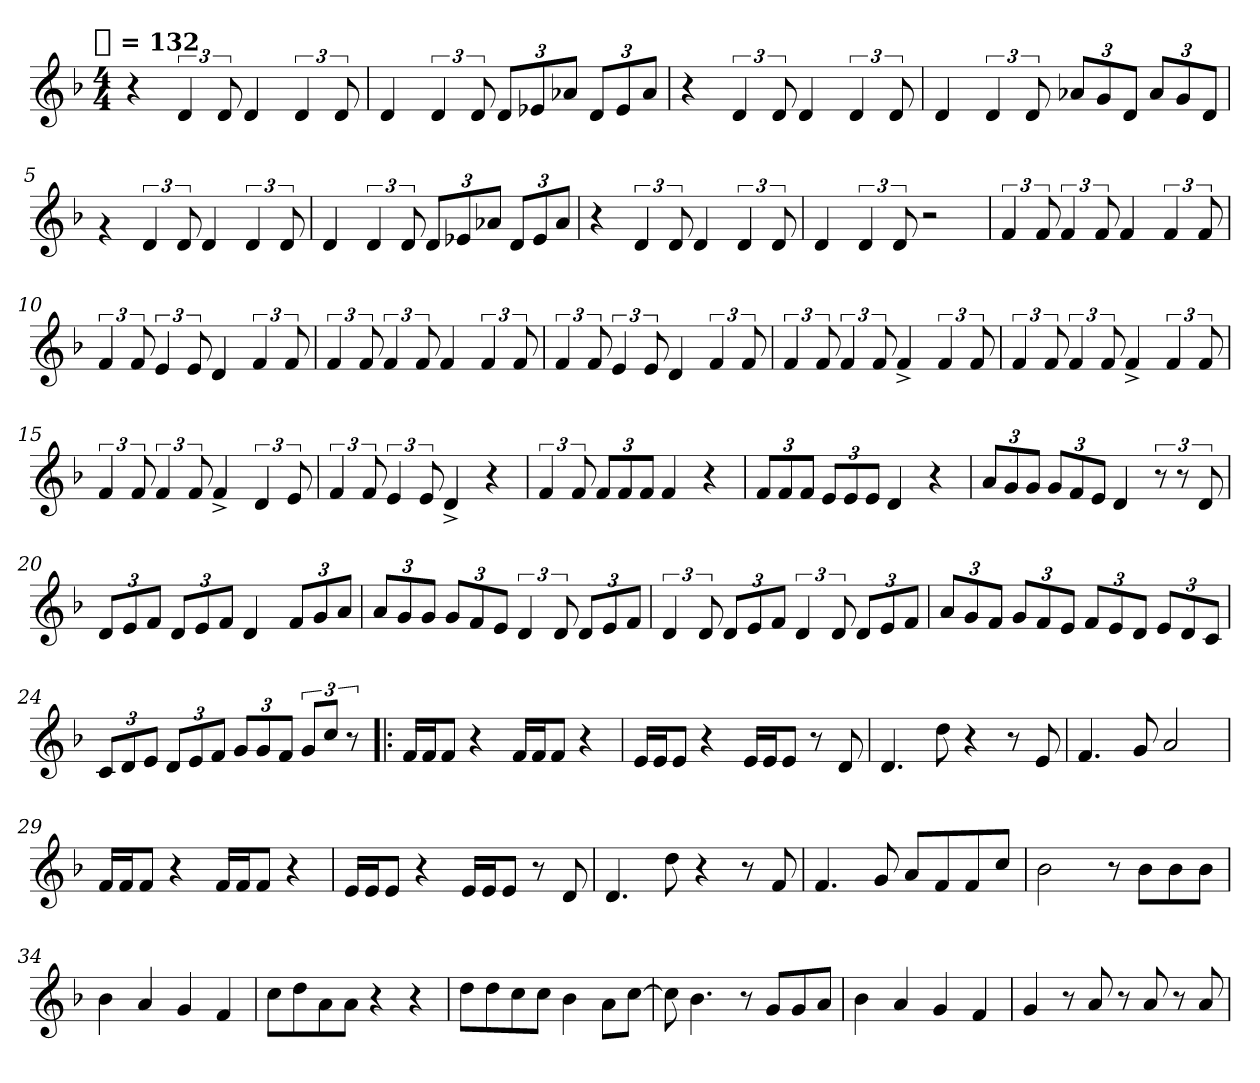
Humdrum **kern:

**kern
*part1
*staff1
*clefG2
*k[b-]
*F:
!!LO:TX:omd:t=[quarter] = 132
*M4/4
*MM132
=1
4r
6d
12d
4d
6d
12d
=2
4d
6d
12d
12dL
12e-X
12a-XJ
12dL
12e-
12a-J
=3
4r
6d
12d
4d
6d
12d
=4
4d
6d
12d
12a-XL
12g
12dJ
12a-L
12g
12dJ
=5
4rg
6d
12d
4d
6d
12d
=6
4d
6d
12d
12dL
12e-X
12a-XJ
12dL
12e-
12a-J
=7
4r
6d
12d
4d
6d
12d
=8
4d
6d
12d
2r
=9
6f
12f
6f
12f
4f
6f
12f
=10
6f
12f
6e
12e
4d
6f
12f
=11
6f
12f
6f
12f
4f
6f
12f
=12
6f
12f
6e
12e
4d
6f
12f
=13
6f
12f
6f
12f
4f^
6f
12f
=14
6f
12f
6f
12f
4f^
6f
12f
=15
6f
12f
6f
12f
4f^
6d
12e
=16
6f
12f
6e
12e
4d^
4r
=17
6f
12f
12fL
12f
12fJ
4f
4r
=18
12fL
12f
12fJ
12eL
12e
12eJ
4d
4r
=19
12aL
12g
12gJ
12gL
12f
12eJ
4d
12r
12r
12d
=20
12dL
12e
12fJ
12dL
12e
12fJ
4d
12fL
12g
12aJ
=21
12aL
12g
12gJ
12gL
12f
12eJ
6d
12d
12dL
12e
12fJ
=22
6d
12d
12dL
12e
12fJ
6d
12d
12dL
12e
12fJ
=23
12aL
12g
12fJ
12gL
12f
12eJ
12fL
12e
12dJ
12eL
12d
12cJ
=24
12cL
12d
12eJ
12dL
12e
12fJ
12gL
12g
12fJ
12gL
12ccJ
12r
=25!|:
16fLL
16fJ
8fJ
4r
16fLL
16fJ
8fJ
4r
=26
16eLL
16eJ
8eJ
4r
16eLL
16eJ
8eJ
8r
8d
=27
4.d
8dd
4r
8r
8e
=28
4.f
8g
2a
=29
16fLL
16fJ
8fJ
4r
16fLL
16fJ
8fJ
4r
=30
16eLL
16eJ
8eJ
4r
16eLL
16eJ
8eJ
8r
8d
=31
4.d
8dd
4r
8r
8f
=32
4.f
8g
8aL
8f
8f
8ccJ
=33
2b-
8r
8b-L
8b-
8b-J
=34
4b-
4a
4g
4f
=35
8ccL
8dd
8a
8aJ
4r
4r
=36
8ddL
8dd
8cc
8ccJ
4b-
8aL
[8ccJ
=37
8cc]
4.b-
8r
8gL
8g
8aJ
=38
4b-
4a
4g
4f
=39
4g
8r
8a
8r
8a
8r
8a
=
*-
